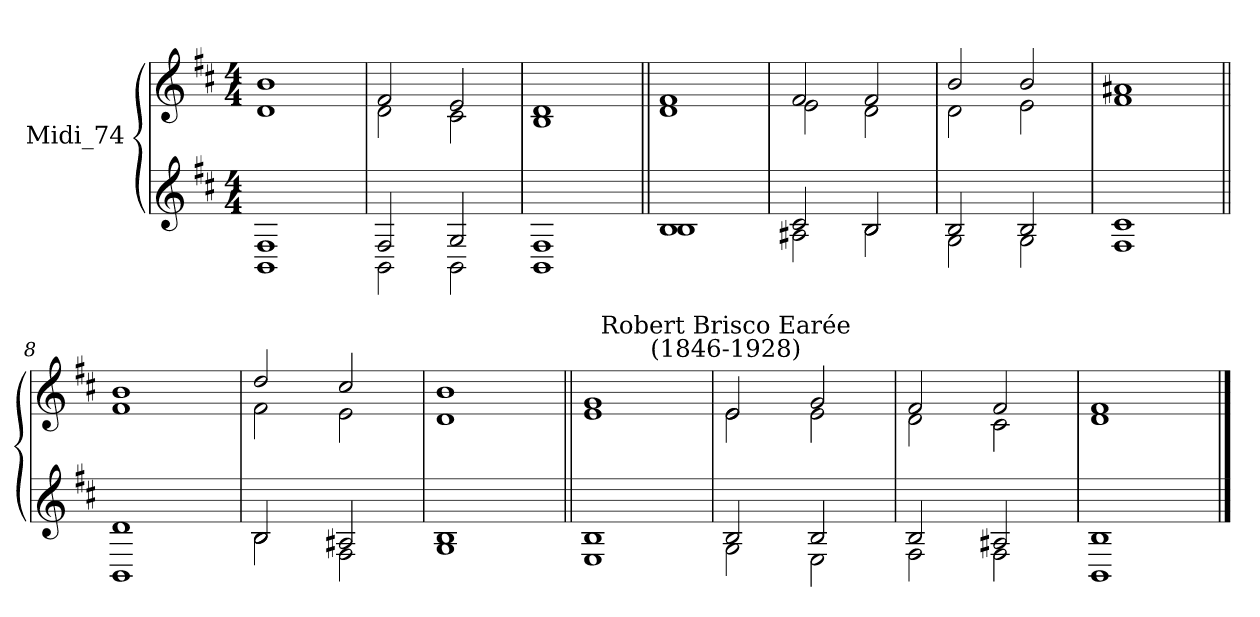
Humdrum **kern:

**kern	**kern
*part2	*part1
*staff2	*staff1
*I"Midi_74	*I"Midi_74
*clefG2	*clefG2
*k[f#c#]	*k[f#c#]
*D:	*D:
*M4/4	*M4/4
=1	=1
*^	*^
1F#/	1BB\	1b/	1d\
=2	=2	=2	=2
2F#/	2BB\	2f#/	2d\
2G/	2BB\	2e/	2c#\
=3	=3	=3	=3
1F#/	1BB\	1d/	1B\
=4||	=4||	=4||	=4||
1B/	1B\	1f#/	1d\
=5	=5	=5	=5
2c#/	2A#X\	2f#/	2e\
2B/	2B\	2f#/	2d\
=6	=6	=6	=6
2B/	2G\	2b/	2d\
2B/	2G\	2b/	2e\
=7	=7	=7	=7
1c#/	1F#\	1a#X/	1f#\
=8||	=8||	=8||	=8||
1d/	1BB\	1b/	1f#\
=9	=9	=9	=9
2B/	2B\	2dd/	2f#\
2A#X/	2F#\	2cc#/	2e\
=10	=10	=10	=10
1B/	1G\	1b/	1d\
=11||	=11||	=11||	=11||
1B/	1E\	1g/	1e\
=12	=12	=12	=12
!	!	!LO:TX:a:cj:t=Robert Brisco Earée\n(1846-1928)	!
2B/	2G\	2e/	2e\
2B/	2E\	2g/	2e\
=13	=13	=13	=13
2B/	2F#\	2f#/	2d\
2A#X/	2F#\	2f#/	2c#\
=14	=14	=14	=14
1B/	1BB\	1f#/	1d\
*v	*v	*	*
*	*v	*v
==	==
*-	*-
